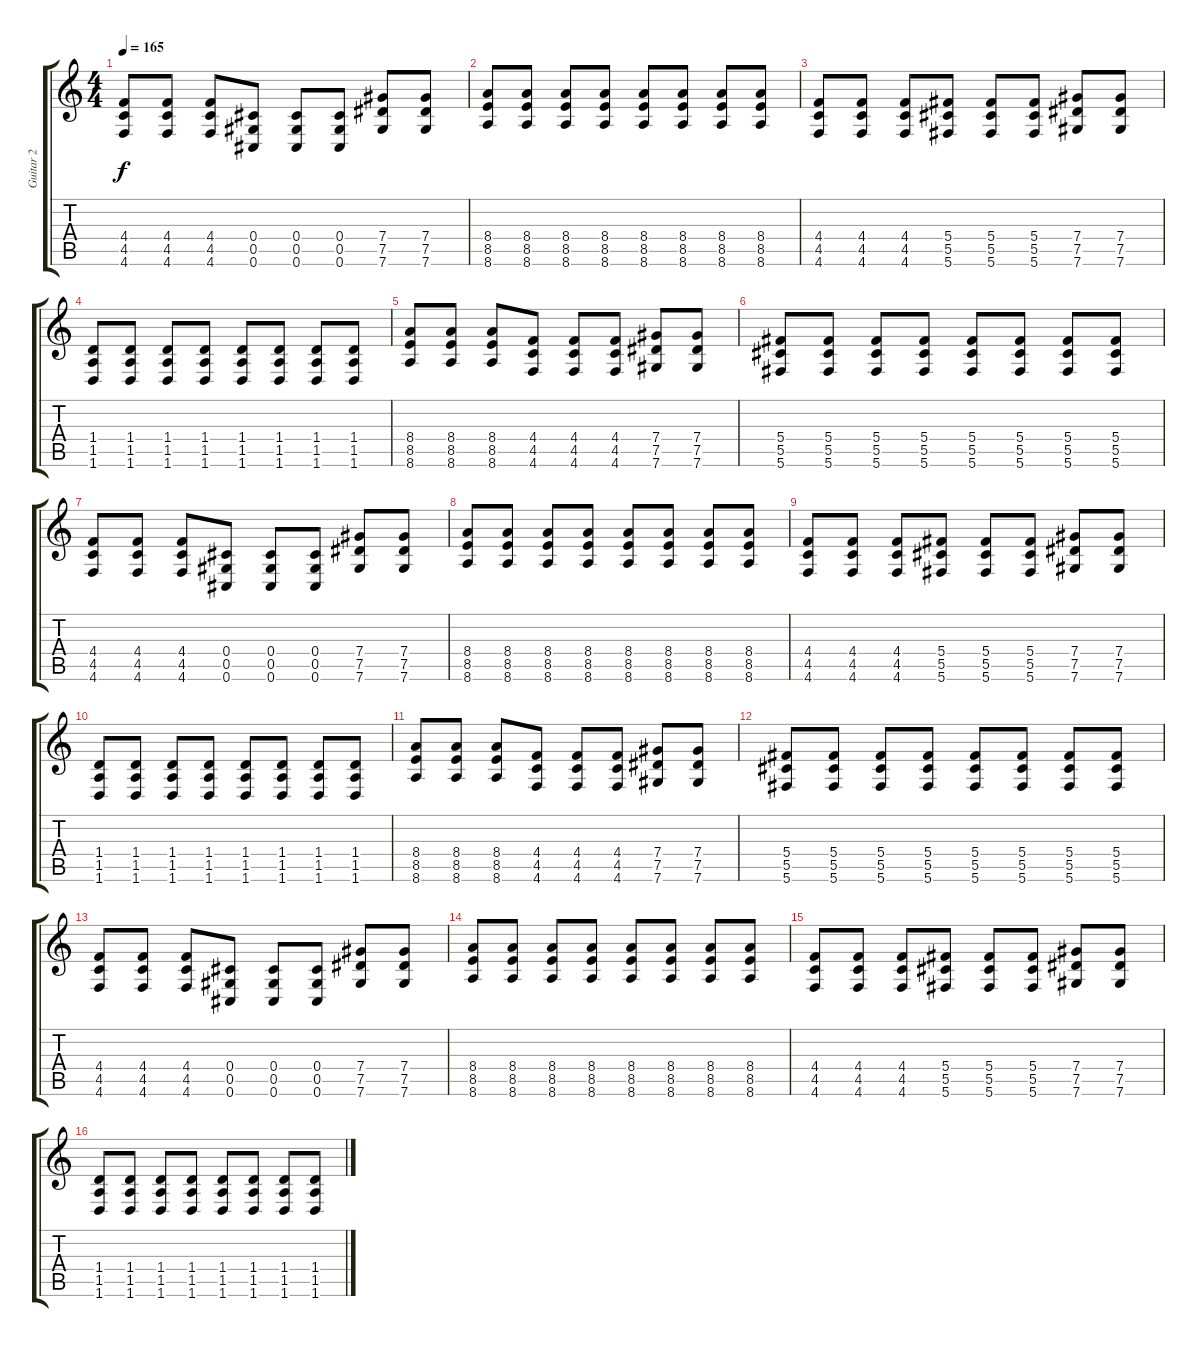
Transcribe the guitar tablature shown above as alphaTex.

\track ("Guitar 2" "Guitar 2") {instrument distortionguitar}
\staff {score tabs}
\tuning (Eb4 Bb3 Gb3 Db3 Ab2 Db2) {hide}
\ts (4 4)
\tempo 165
\clef g2
\ks c
(4.4 4.5 4.6).8{dy f} (4.4 4.5 4.6).8 (4.4 4.5 4.6).8 (0.4 0.5 0.6).8 (0.4 0.5 0.6).8 (0.4 0.5 0.6).8 (7.4 7.5 7.6).8 (7.4 7.5 7.6).8 |
(8.4 8.5 8.6).8 (8.4 8.5 8.6).8 (8.4 8.5 8.6).8 (8.4 8.5 8.6).8 (8.4 8.5 8.6).8 (8.4 8.5 8.6).8 (8.4 8.5 8.6).8 (8.4 8.5 8.6).8 |
(4.4 4.5 4.6).8 (4.4 4.5 4.6).8 (4.4 4.5 4.6).8 (5.4 5.5 5.6).8 (5.4 5.5 5.6).8 (5.4 5.5 5.6).8 (7.4 7.5 7.6).8 (7.4 7.5 7.6).8 |
(1.4 1.5 1.6).8 (1.4 1.5 1.6).8 (1.4 1.5 1.6).8 (1.4 1.5 1.6).8 (1.4 1.5 1.6).8 (1.4 1.5 1.6).8 (1.4 1.5 1.6).8 (1.4 1.5 1.6).8 |
(8.4 8.5 8.6).8 (8.4 8.5 8.6).8 (8.4 8.5 8.6).8 (4.4 4.5 4.6).8 (4.4 4.5 4.6).8 (4.4 4.5 4.6).8 (7.4 7.5 7.6).8 (7.4 7.5 7.6).8 |
(5.4 5.5 5.6).8 (5.4 5.5 5.6).8 (5.4 5.5 5.6).8 (5.4 5.5 5.6).8 (5.4 5.5 5.6).8 (5.4 5.5 5.6).8 (5.4 5.5 5.6).8 (5.4 5.5 5.6).8 |
(4.4 4.5 4.6).8 (4.4 4.5 4.6).8 (4.4 4.5 4.6).8 (0.4 0.5 0.6).8 (0.4 0.5 0.6).8 (0.4 0.5 0.6).8 (7.4 7.5 7.6).8 (7.4 7.5 7.6).8 |
(8.4 8.5 8.6).8 (8.4 8.5 8.6).8 (8.4 8.5 8.6).8 (8.4 8.5 8.6).8 (8.4 8.5 8.6).8 (8.4 8.5 8.6).8 (8.4 8.5 8.6).8 (8.4 8.5 8.6).8 |
(4.4 4.5 4.6).8 (4.4 4.5 4.6).8 (4.4 4.5 4.6).8 (5.4 5.5 5.6).8 (5.4 5.5 5.6).8 (5.4 5.5 5.6).8 (7.4 7.5 7.6).8 (7.4 7.5 7.6).8 |
(1.4 1.5 1.6).8 (1.4 1.5 1.6).8 (1.4 1.5 1.6).8 (1.4 1.5 1.6).8 (1.4 1.5 1.6).8 (1.4 1.5 1.6).8 (1.4 1.5 1.6).8 (1.4 1.5 1.6).8 |
(8.4 8.5 8.6).8 (8.4 8.5 8.6).8 (8.4 8.5 8.6).8 (4.4 4.5 4.6).8 (4.4 4.5 4.6).8 (4.4 4.5 4.6).8 (7.4 7.5 7.6).8 (7.4 7.5 7.6).8 |
(5.4 5.5 5.6).8 (5.4 5.5 5.6).8 (5.4 5.5 5.6).8 (5.4 5.5 5.6).8 (5.4 5.5 5.6).8 (5.4 5.5 5.6).8 (5.4 5.5 5.6).8 (5.4 5.5 5.6).8 |
(4.4 4.5 4.6).8 (4.4 4.5 4.6).8 (4.4 4.5 4.6).8 (0.4 0.5 0.6).8 (0.4 0.5 0.6).8 (0.4 0.5 0.6).8 (7.4 7.5 7.6).8 (7.4 7.5 7.6).8 |
(8.4 8.5 8.6).8 (8.4 8.5 8.6).8 (8.4 8.5 8.6).8 (8.4 8.5 8.6).8 (8.4 8.5 8.6).8 (8.4 8.5 8.6).8 (8.4 8.5 8.6).8 (8.4 8.5 8.6).8 |
(4.4 4.5 4.6).8 (4.4 4.5 4.6).8 (4.4 4.5 4.6).8 (5.4 5.5 5.6).8 (5.4 5.5 5.6).8 (5.4 5.5 5.6).8 (7.4 7.5 7.6).8 (7.4 7.5 7.6).8 |
(1.4 1.5 1.6).8 (1.4 1.5 1.6).8 (1.4 1.5 1.6).8 (1.4 1.5 1.6).8 (1.4 1.5 1.6).8 (1.4 1.5 1.6).8 (1.4 1.5 1.6).8 (1.4 1.5 1.6).8
